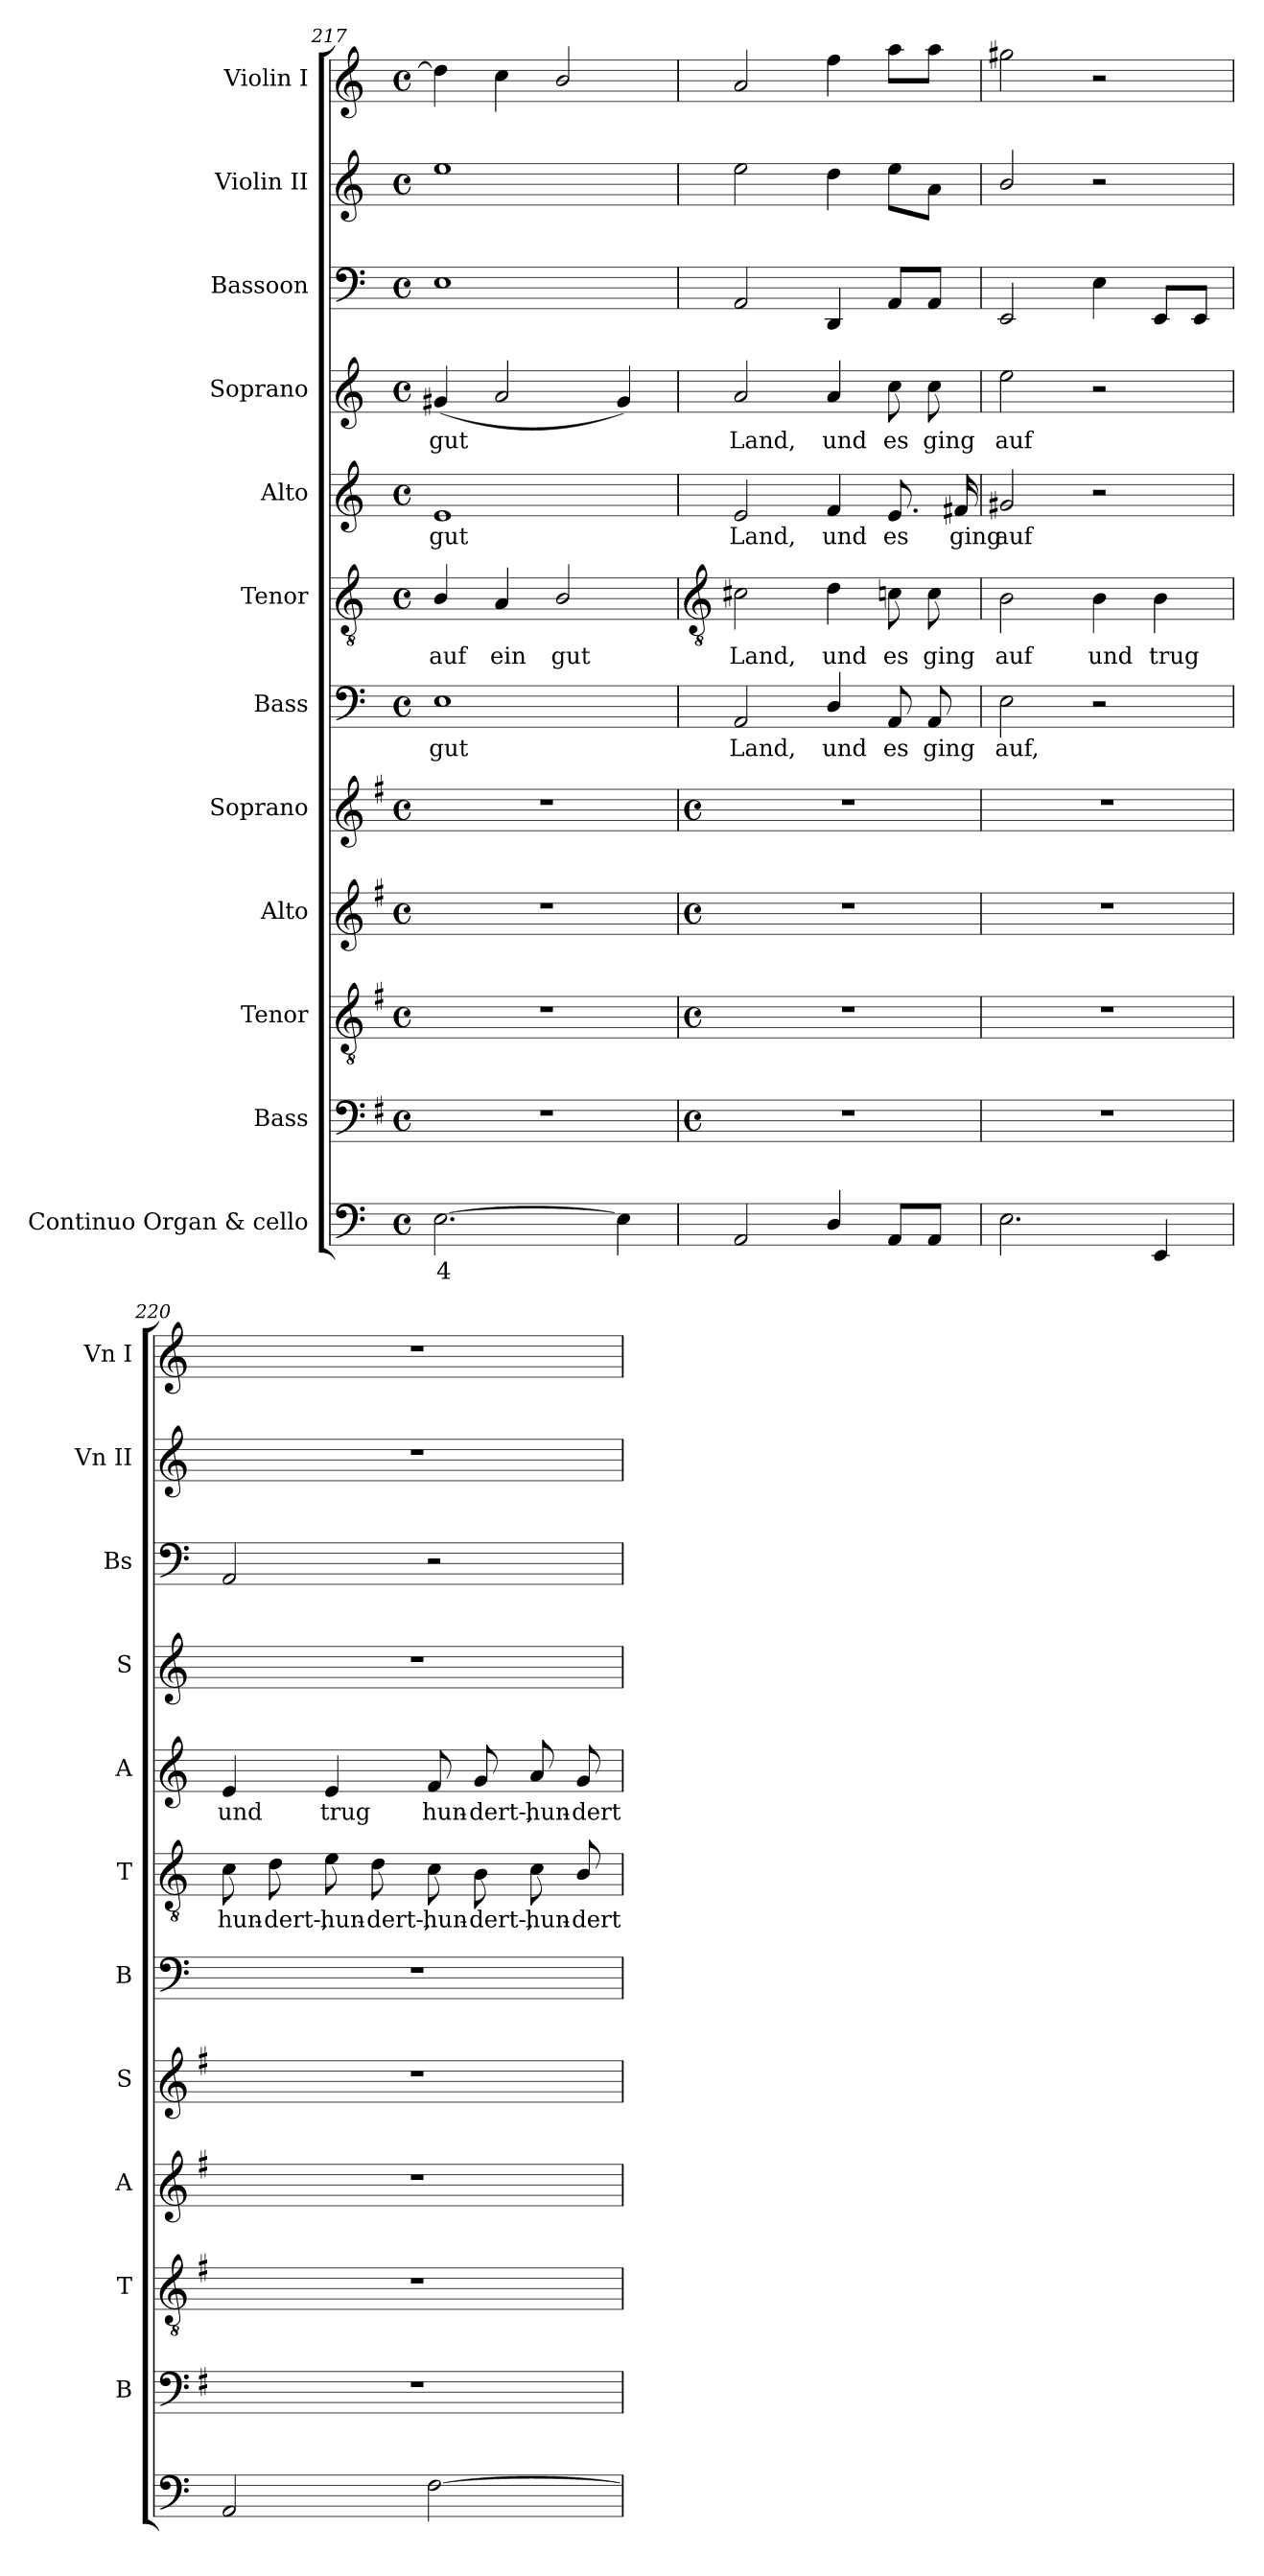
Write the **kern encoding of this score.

**kern	**text	**kern	**kern	**kern	**kern	**kern	**text	**kern	**text	**kern	**text	**kern	**text	**kern	**kern	**kern
*part12	*part12	*part11	*part10	*part9	*part8	*part7	*part7	*part6	*part6	*part5	*part5	*part4	*part4	*part3	*part2	*part1
*staff12	*staff12	*staff11	*staff10	*staff9	*staff8	*staff7	*staff7	*staff6	*staff6	*staff5	*staff5	*staff4	*staff4	*staff3	*staff2	*staff1
*I"Continuo Organ & cello	*	*I"Bass	*I"Tenor	*I"Alto	*I"Soprano	*I"Bass	*	*I"Tenor	*	*I"Alto	*	*I"Soprano	*	*I"Bassoon	*I"Violin II	*I"Violin I
*	*	*I'B	*I'T	*I'A	*I'S	*I'B	*	*I'T	*	*I'A	*	*I'S	*	*I'Bs	*I'Vn II	*I'Vn I
*clefF4	*	*clefF4	*clefGv2	*clefG2	*clefG2	*clefF4	*	*clefGv2	*	*clefG2	*	*clefG2	*	*clefF4	*clefG2	*clefG2
*	*	*ITrd4c7	*ITrd4c7	*ITrd4c7	*ITrd4c7	*	*	*	*	*	*	*	*	*	*	*
*k[]	*	*k[]	*k[]	*k[]	*k[]	*k[]	*	*k[]	*	*k[]	*	*k[]	*	*k[]	*k[]	*k[]
*C:	*	*C:	*C:	*C:	*C:	*C:	*	*C:	*	*C:	*	*C:	*	*C:	*C:	*C:
*M4/4	*	*M4/4	*M4/4	*M4/4	*M4/4	*M4/4	*	*M4/4	*	*M4/4	*	*M4/4	*	*M4/4	*M4/4	*M4/4
*met(c)	*	*met(c)	*met(c)	*met(c)	*met(c)	*met(c)	*	*met(c)	*	*met(c)	*	*met(c)	*	*met(c)	*met(c)	*met(c)
=217	=217	=217	=217	=217	=217	=217	=217	=217	=217	=217	=217	=217	=217	=217	=217	=217
!	!LO:LY:b	!	!	!	!	!	!LO:LY:b	!	!LO:LY:b	!	!LO:LY:b	!	!LO:LY:b	!	!	!
[2.E	4	1r	1r	1r	1r	1E	gut	4B/	auf	1e	gut	(<4g#X	gut	1E	1ee	4dd]
!	!	!	!	!	!	!	!	!	!LO:LY:b	!	!	!	!	!	!	!
.	.	.	.	.	.	.	.	4A	ein	.	.	2a	.	.	.	4cc
!	!	!	!	!	!	!	!	!	!LO:LY:b	!	!	!	!	!	!	!
.	.	.	.	.	.	.	.	2B/	gut	.	.	.	.	.	.	2b/
4E]	.	.	.	.	.	.	.	.	.	.	.	4g#)	.	.	.	.
!!LO:LB:g=z
=218	=218	=218	=218	=218	=218	=218	=218	=218	=218	=218	=218	=218	=218	=218	=218	=218
*	*	*	*	*	*	*	*	*clefGv2	*	*	*	*	*	*	*	*
*	*	*M4/4	*M4/4	*M4/4	*M4/4	*	*	*	*	*	*	*	*	*	*	*
*	*	*met(c)	*met(c)	*met(c)	*met(c)	*	*	*	*	*	*	*	*	*	*	*
!	!	!	!	!	!	!	!LO:LY:b	!	!LO:LY:b	!	!LO:LY:b	!	!LO:LY:b	!	!	!
2AA	.	1r	1r	1r	1r	2AA	Land,	2c#X	Land,	2e	Land,	2a	Land,	2AA	2ee	2a
!	!	!	!	!	!	!	!LO:LY:b	!	!LO:LY:b	!	!LO:LY:b	!	!LO:LY:b	!	!	!
4D/	.	.	.	.	.	4D/	und	4d	und	4f	und	4a	und	4DD	4dd	4ff
!	!	!	!	!	!	!	!LO:LY:b	!	!LO:LY:b	!	!LO:LY:b	!	!LO:LY:b	!	!	!
8AAL	.	.	.	.	.	8AA	es	8cn	es	8.e	es	8cc	es	8AAL	8eeL	8aaL
!	!	!	!	!	!	!	!LO:LY:b	!	!LO:LY:b	!	!	!	!LO:LY:b	!	!	!
8AAJ	.	.	.	.	.	8AA	ging	8c	ging	.	.	8cc	ging	8AAJ	8aJ	8aaJ
!	!	!	!	!	!	!	!	!	!	!	!LO:LY:b	!	!	!	!	!
.	.	.	.	.	.	.	.	.	.	16f#X	ging	.	.	.	.	.
=219	=219	=219	=219	=219	=219	=219	=219	=219	=219	=219	=219	=219	=219	=219	=219	=219
!	!	!	!	!	!	!	!LO:LY:b	!	!LO:LY:b	!	!LO:LY:b	!	!LO:LY:b	!	!	!
2.E	.	1r	1r	1r	1r	2E	auf,	2B	auf	2g#X	auf	2ee	auf	2EE	2b/	2gg#X
!	!	!	!	!	!	!	!	!	!LO:LY:b	!	!	!	!	!	!	!
.	.	.	.	.	.	2r	.	4B	und	2r	.	2r	.	4E	2r	2r
!	!	!	!	!	!	!	!	!	!LO:LY:b	!	!	!	!	!	!	!
4EE	.	.	.	.	.	.	.	4B	trug	.	.	.	.	8EEL	.	.
.	.	.	.	.	.	.	.	.	.	.	.	.	.	8EEJ	.	.
=220	=220	=220	=220	=220	=220	=220	=220	=220	=220	=220	=220	=220	=220	=220	=220	=220
!	!	!	!	!	!	!	!	!	!LO:LY:b	!	!LO:LY:b	!	!	!	!	!
2AA	.	1r	1r	1r	1r	1r	.	8c	hun-	4e	und	1r	.	2AA	1r	1r
!	!	!	!	!	!	!	!	!	!LO:LY:b	!	!	!	!	!	!	!
.	.	.	.	.	.	.	.	8d	-dert-,	.	.	.	.	.	.	.
!	!	!	!	!	!	!	!	!	!LO:LY:b	!	!LO:LY:b	!	!	!	!	!
.	.	.	.	.	.	.	.	8e	hun-	4e	trug	.	.	.	.	.
!	!	!	!	!	!	!	!	!	!LO:LY:b	!	!	!	!	!	!	!
.	.	.	.	.	.	.	.	8d	-dert-,	.	.	.	.	.	.	.
!	!	!	!	!	!	!	!	!	!LO:LY:b	!	!LO:LY:b	!	!	!	!	!
[2F	.	.	.	.	.	.	.	8c	hun-	8f	hun-	.	.	2r	.	.
!	!	!	!	!	!	!	!	!	!LO:LY:b	!	!LO:LY:b	!	!	!	!	!
.	.	.	.	.	.	.	.	8B	-dert-,	8g	-dert-,	.	.	.	.	.
!	!	!	!	!	!	!	!	!	!LO:LY:b	!	!LO:LY:b	!	!	!	!	!
.	.	.	.	.	.	.	.	8c	hun-	8a	hun-	.	.	.	.	.
!	!	!	!	!	!	!	!	!	!LO:LY:b	!	!LO:LY:b	!	!	!	!	!
.	.	.	.	.	.	.	.	8B/	-dert-	8g	-dert-	.	.	.	.	.
=	=	=	=	=	=	=	=	=	=	=	=	=	=	=	=	=
*-	*-	*-	*-	*-	*-	*-	*-	*-	*-	*-	*-	*-	*-	*-	*-	*-
